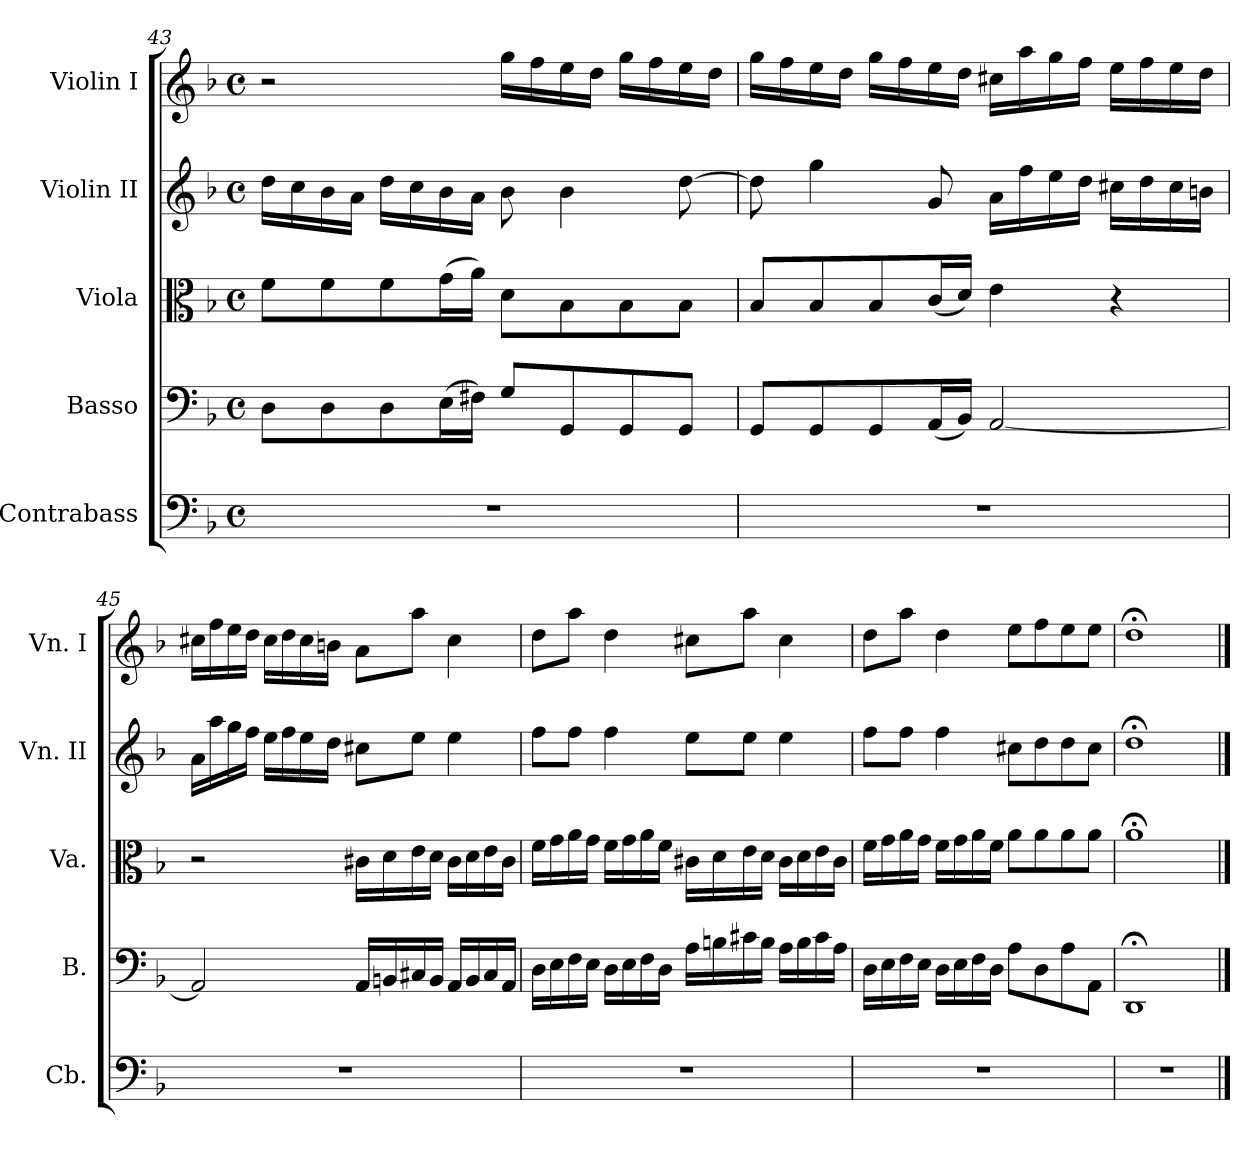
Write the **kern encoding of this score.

**kern	**kern	**kern	**kern	**kern
*part5	*part4	*part3	*part2	*part1
*staff5	*staff4	*staff3	*staff2	*staff1
*I"Contrabass	*I"Basso	*I"Viola	*I"Violin II	*I"Violin I
*I'Cb.	*I'B.	*I'Va.	*I'Vn. II	*I'Vn. I
*clefF4	*clefF4	*clefC3	*clefG2	*clefG2
*ITrd7c12	*	*	*	*
*k[b-]	*k[b-]	*k[b-]	*k[b-]	*k[b-]
*M4/4	*M4/4	*M4/4	*M4/4	*M4/4
*met(c)	*met(c)	*met(c)	*met(c)	*met(c)
=43	=43	=43	=43	=43
1r	8D\L	8f\L	16dd\LL	2r
.	.	.	16cc\	.
.	8D\	8f\	16b-\	.
.	.	.	16a\JJ	.
.	8D\	8f\	16dd\LL	.
.	.	.	16cc\	.
.	(>16E\L	(>16g\L	16b-\	.
.	16F#X\JJ)	16a\JJ)	16a\JJ	.
.	8G/L	8d\L	8b-\	16gg\LL
.	.	.	.	16ff\
.	8GG/	8B-\	4b-\	16ee\
.	.	.	.	16dd\JJ
.	8GG/	8B-\	.	16gg\LL
.	.	.	.	16ff\
.	8GG/J	8B-\J	[8dd\	16ee\
.	.	.	.	16dd\JJ
!!LO:LB:g=z
=44	=44	=44	=44	=44
1r	8GG/L	8B-/L	8dd\]	16gg\LL
.	.	.	.	16ff\
.	8GG/	8B-/	4gg\	16ee\
.	.	.	.	16dd\JJ
.	8GG/	8B-/	.	16gg\LL
.	.	.	.	16ff\
.	(<16AA/L	(<16c/L	8g/	16ee\
.	16BB-/JJ)	16d/JJ)	.	16dd\JJ
.	[2AA/	4e\	16a\LL	16cc#X\LL
.	.	.	16ff\	16aa\
.	.	.	16ee\	16gg\
.	.	.	16dd\JJ	16ff\JJ
.	.	4r	16cc#X\LL	16ee\LL
.	.	.	16dd\	16ff\
.	.	.	16cc#\	16ee\
.	.	.	16bn\JJ	16dd\JJ
=45	=45	=45	=45	=45
1r	2AA/]	2r	16a\LL	16cc#X\LL
.	.	.	16aa\	16ff\
.	.	.	16gg\	16ee\
.	.	.	16ff\JJ	16dd\JJ
.	.	.	16ee\LL	16cc#\LL
.	.	.	16ff\	16dd\
.	.	.	16ee\	16cc#\
.	.	.	16dd\JJ	16bn\JJ
.	16AA/LL	16c#X\LL	8cc#X\L	8a\L
.	16BBn/	16d\	.	.
.	16C#X/	16e\	8ee\J	8aa\J
.	16BB/JJ	16d\JJ	.	.
.	16AA/LL	16c#\LL	4ee\	4cc#\
.	16BB/	16d\	.	.
.	16C#/	16e\	.	.
.	16AA/JJ	16c#\JJ	.	.
!!LO:PB:g=z
=46	=46	=46	=46	=46
1r	16D\LL	16f\LL	8ff\L	8dd\L
.	16E\	16g\	.	.
.	16F\	16a\	8ff\J	8aa\J
.	16E\JJ	16g\JJ	.	.
.	16D\LL	16f\LL	4ff\	4dd\
.	16E\	16g\	.	.
.	16F\	16a\	.	.
.	16D\JJ	16f\JJ	.	.
.	16A\LL	16c#X\LL	8ee\L	8cc#X\L
.	16Bn\	16d\	.	.
.	16c#X\	16e\	8ee\J	8aa\J
.	16B\JJ	16d\JJ	.	.
.	16A\LL	16c#\LL	4ee\	4cc#\
.	16B\	16d\	.	.
.	16c#\	16e\	.	.
.	16A\JJ	16c#\JJ	.	.
=47	=47	=47	=47	=47
1r	16D\LL	16f\LL	8ff\L	8dd\L
.	16E\	16g\	.	.
.	16F\	16a\	8ff\J	8aa\J
.	16E\JJ	16g\JJ	.	.
.	16D\LL	16f\LL	4ff\	4dd\
.	16E\	16g\	.	.
.	16F\	16a\	.	.
.	16D\JJ	16f\JJ	.	.
.	8A\L	8a\L	8cc#X\L	8ee\L
.	8D\	8a\	8dd\	8ff\
.	8A\	8a\	8dd\	8ee\
.	8AA\J	8a\J	8cc#\J	8ee\J
=48	=48	=48	=48	=48
1r	1DD;<	1a;<	1dd;<	1dd;<
==	==	==	==	==
*-	*-	*-	*-	*-
